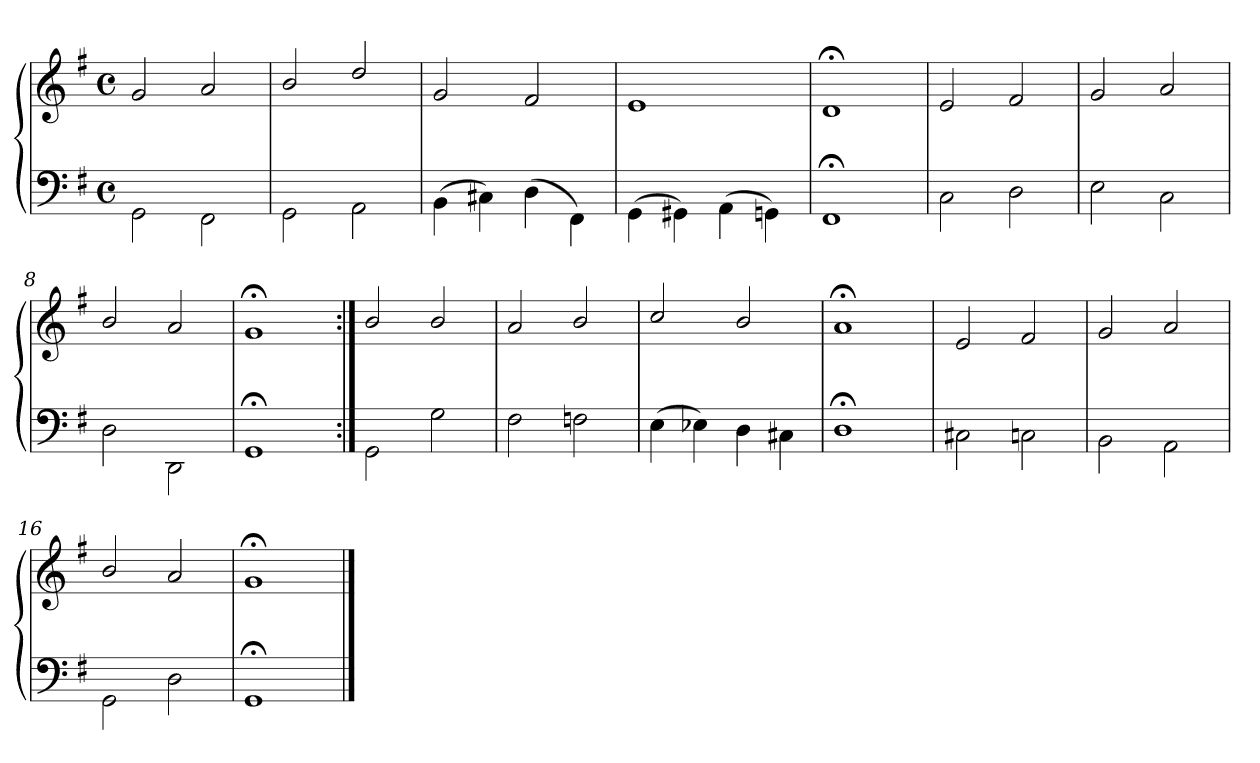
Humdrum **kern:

**kern	**kern
*part1	*part1
*staff2	*staff1
*clefF4	*clefG2
*k[f#]	*k[f#]
*M4/4	*M4/4
*met(c)	*met(c)
=1	=1
2GG\	2g/
2FF#\	2a/
=2	=2
2GG\	2b/
2AA\	2dd/
=3	=3
(4BB\	2g/
4C#X\)	.
(4D\	2f#/
4FF#\)	.
=4	=4
(4GG\	1e/
4GG#X\)	.
(4AA\	.
4GGn\)	.
=5	=5
1FF#;\	1d;</
=6	=6
2C\	2e/
2D\	2f#/
=7	=7
2E\	2g/
2C\	2a/
=8	=8
2D\	2b/
2DD\	2a/
=9	=9
1GG;\	1g;</
!!LO:LB:g=z
=10:|!	=10:|!
2GG\	2b/
2G\	2b/
=11	=11
2F#\	2a/
2Fn\	2b/
=12	=12
(4E\	2cc/
4E-X\)	.
4D\	2b/
4C#X\	.
=13	=13
1D;\	1a;</
=14	=14
2C#X\	2e/
2Cn\	2f#/
=15	=15
2BB\	2g/
2AA\	2a/
=16	=16
2GG\	2b/
2D\	2a/
=17	=17
1GG;\	1g;</
==	==
*-	*-
